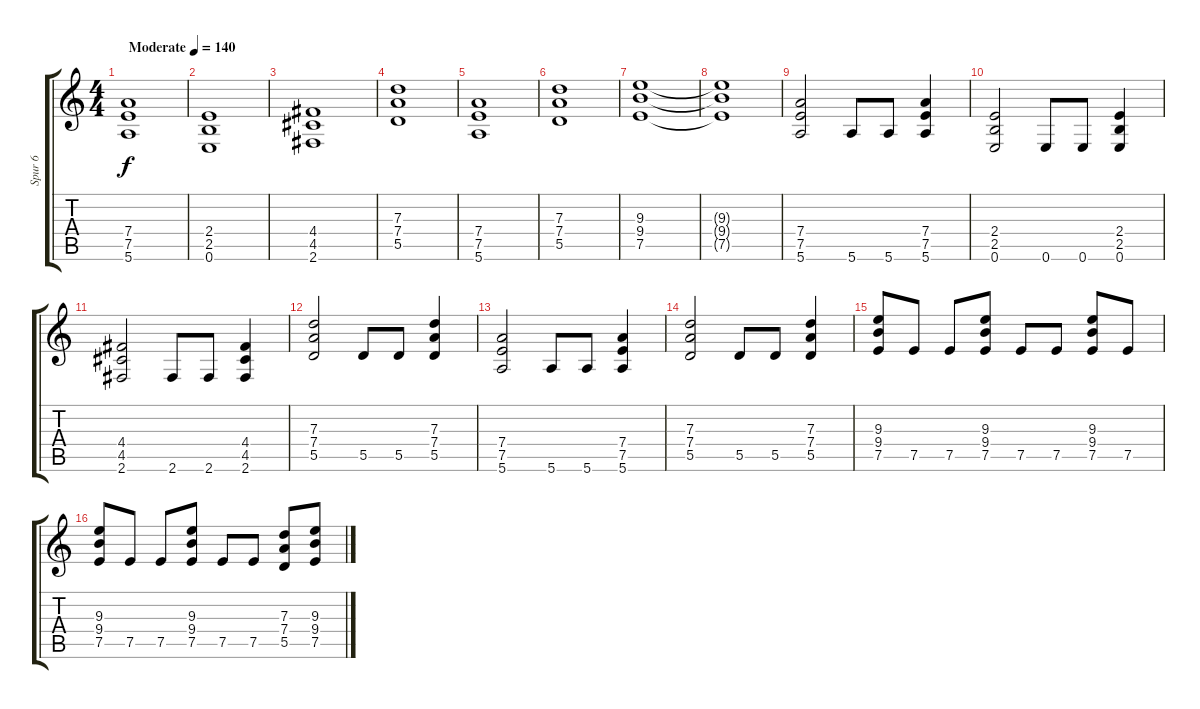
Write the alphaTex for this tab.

\track ("Spur 6" "Spur 6") {instrument distortionguitar}
\staff {score tabs}
\tuning (E4 B3 G3 D3 A2 E2) {hide}
\ts (4 4)
\tempo (140 "Moderate")
\clef g2
\ks c
(7.4 7.5 5.6).1{dy f instrument distortionguitar} |
(2.4 2.5 0.6).1 |
(4.4 4.5 2.6).1 |
(7.3 7.4 5.5).1 |
(7.4 7.5 5.6).1 |
(7.3 7.4 5.5).1 |
(9.3 9.4 7.5).1 |
(9.3{t} 9.4{t} 7.5{t}).1 |
(7.4 7.5 5.6).2 5.6.8 5.6.8 (7.4 7.5 5.6).4 |
(2.4 2.5 0.6).2 0.6.8 0.6.8 (2.4 2.5 0.6).4 |
(4.4 4.5 2.6).2 2.6.8 2.6.8 (4.4 4.5 2.6).4 |
(7.3 7.4 5.5).2 5.5.8 5.5.8 (7.3 7.4 5.5).4 |
(7.4 7.5 5.6).2 5.6.8 5.6.8 (7.4 7.5 5.6).4 |
(7.3 7.4 5.5).2 5.5.8 5.5.8 (7.3 7.4 5.5).4 |
(9.3 9.4 7.5).8 7.5.8 7.5.8 (9.3 9.4 7.5).8 7.5.8 7.5.8 (9.3 9.4 7.5).8 7.5.8 |
(9.3 9.4 7.5).8 7.5.8 7.5.8 (9.3 9.4 7.5).8 7.5.8 7.5.8 (7.3 7.4 5.5).8 (9.3 9.4 7.5).8
